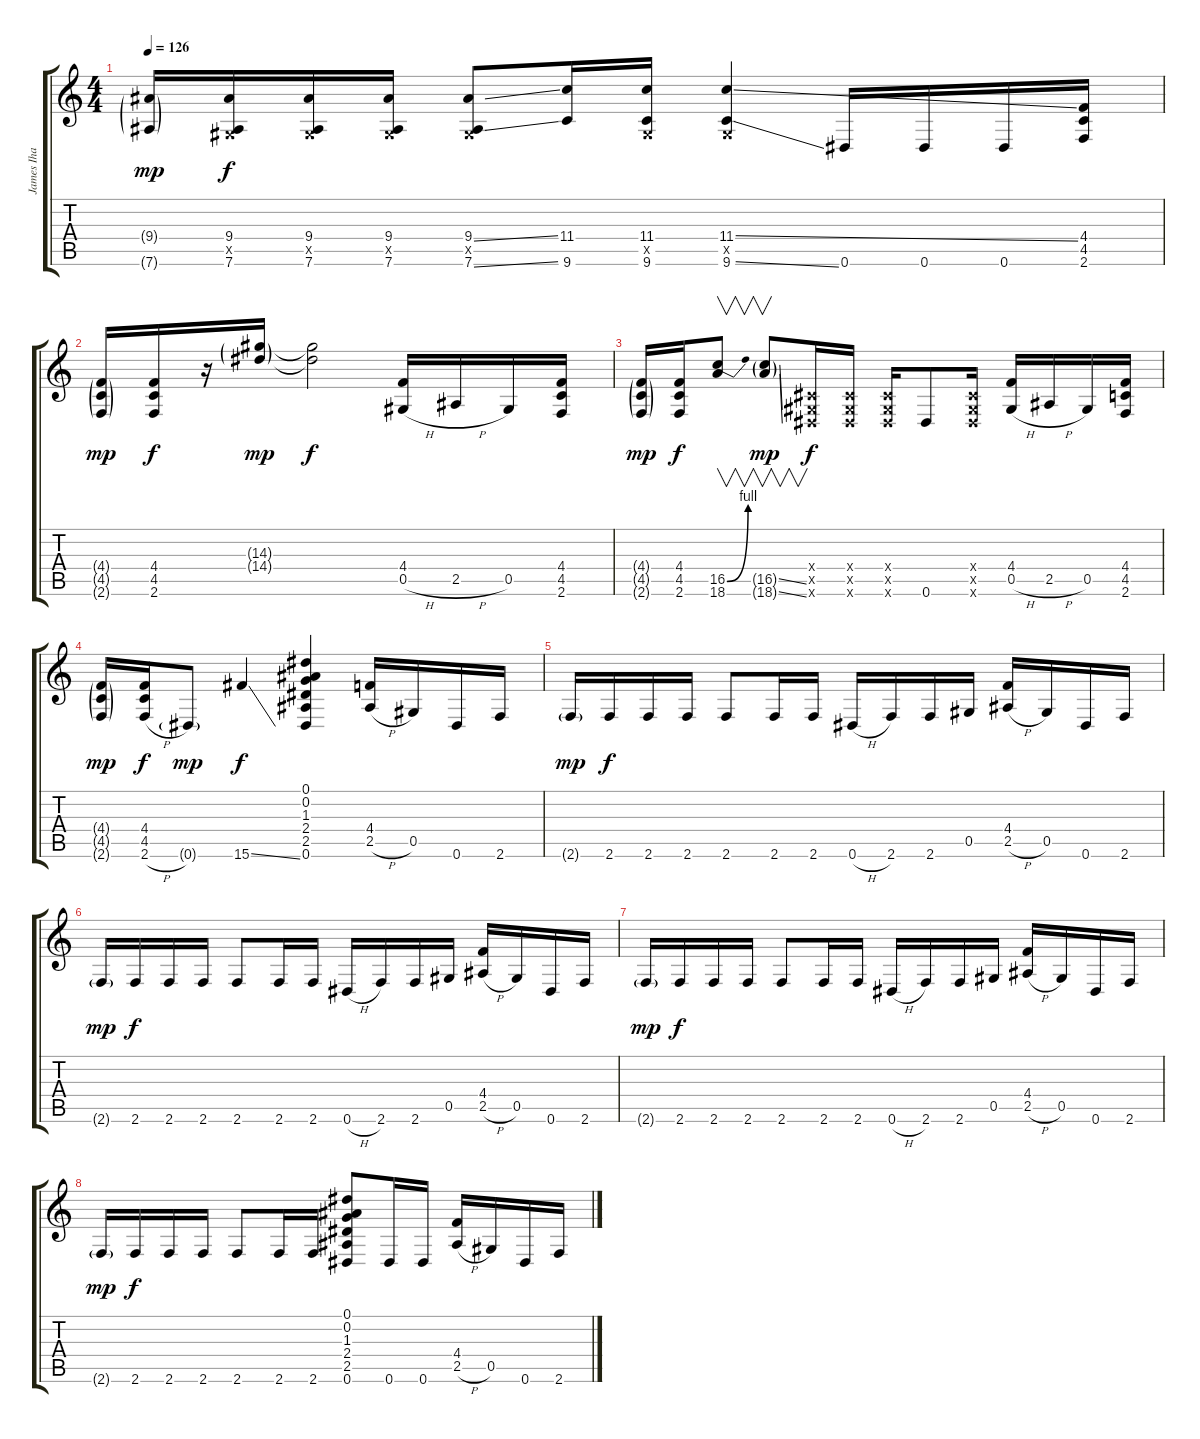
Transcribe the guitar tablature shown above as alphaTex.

\track ("James Iha" "James Iha") {instrument overdrivenguitar}
\staff {score tabs}
\tuning (Eb4 Bb3 Gb3 Db3 Ab2 Eb2) {hide}
\ts (4 4)
\tempo 126
\clef g2
\ks c
(9.4{g} 7.6{g}).16{dy mp} (9.4 0.5{x} 7.6).16{dy f} (9.4 0.5{x} 7.6).16 (9.4 0.5{x} 7.6).16 (9.4{ss} 0.5{x} 7.6{ss}).8 (11.4 9.6).16 (11.4 0.5{x} 9.6).16 (11.4{ss} 0.5{x} 9.6{ss}).4 0.6.16 0.6.16 0.6.16 (4.4 4.5 2.6).16 |
(4.4{g} 4.5{g} 2.6{g}).16{dy mp} (4.4 4.5 2.6).16{dy f} r.16 (14.3{g} 14.4{g}).16{dy mp} (14.3{t} 14.4{t}).2{dy f} (4.4 0.5{h}).16 2.5{h}.16 0.5.16 (4.4 4.5 2.6).16 |
(4.4{g} 4.5{g} 2.6{g}).16{dy mp} (4.4 4.5 2.6).16{dy f} (16.5{be (bend 0 0 60 4)} 18.6).8{v} (16.5{ss g} 18.6{ss g}).8{v dy mp} (0.4{x} 0.5{x} 0.6{x}).16{dy f} (0.4{x} 0.5{x} 0.6{x}).16 (0.4{x} 0.5{x} 0.6{x}).16 0.6.8 (0.4{x} 0.5{x} 0.6{x}).16 (4.4 0.5{h}).16 2.5{h}.16 0.5.16 (4.4 4.5 2.6).16 |
(4.4{g} 4.5{g} 2.6{g}).16{dy mp} (4.4 4.5 2.6{h}).16{dy f} 0.6{g}.8{dy mp} 15.6{ss}.4{dy f} (0.1 0.2 1.3 2.4 2.5 0.6).4 (4.4 2.5{h}).16 0.5.16 0.6.16 2.6.16 |
2.6{g}.16{dy mp} 2.6.16{dy f} 2.6.16 2.6.16 2.6.8 2.6.16 2.6.16 0.6{h}.16 2.6.16 2.6.16 0.5.16 (4.4 2.5{h}).16 0.5.16 0.6.16 2.6.16 |
2.6{g}.16{dy mp} 2.6.16{dy f} 2.6.16 2.6.16 2.6.8 2.6.16 2.6.16 0.6{h}.16 2.6.16 2.6.16 0.5.16 (4.4 2.5{h}).16 0.5.16 0.6.16 2.6.16 |
2.6{g}.16{dy mp} 2.6.16{dy f} 2.6.16 2.6.16 2.6.8 2.6.16 2.6.16 0.6{h}.16 2.6.16 2.6.16 0.5.16 (4.4 2.5{h}).16 0.5.16 0.6.16 2.6.16 |
2.6{g}.16{dy mp} 2.6.16{dy f} 2.6.16 2.6.16 2.6.8 2.6.16 2.6.16 (0.1 0.2 1.3 2.4 2.5 0.6).8 0.6.16 0.6.16 (4.4 2.5{h}).16 0.5.16 0.6.16 2.6.16
